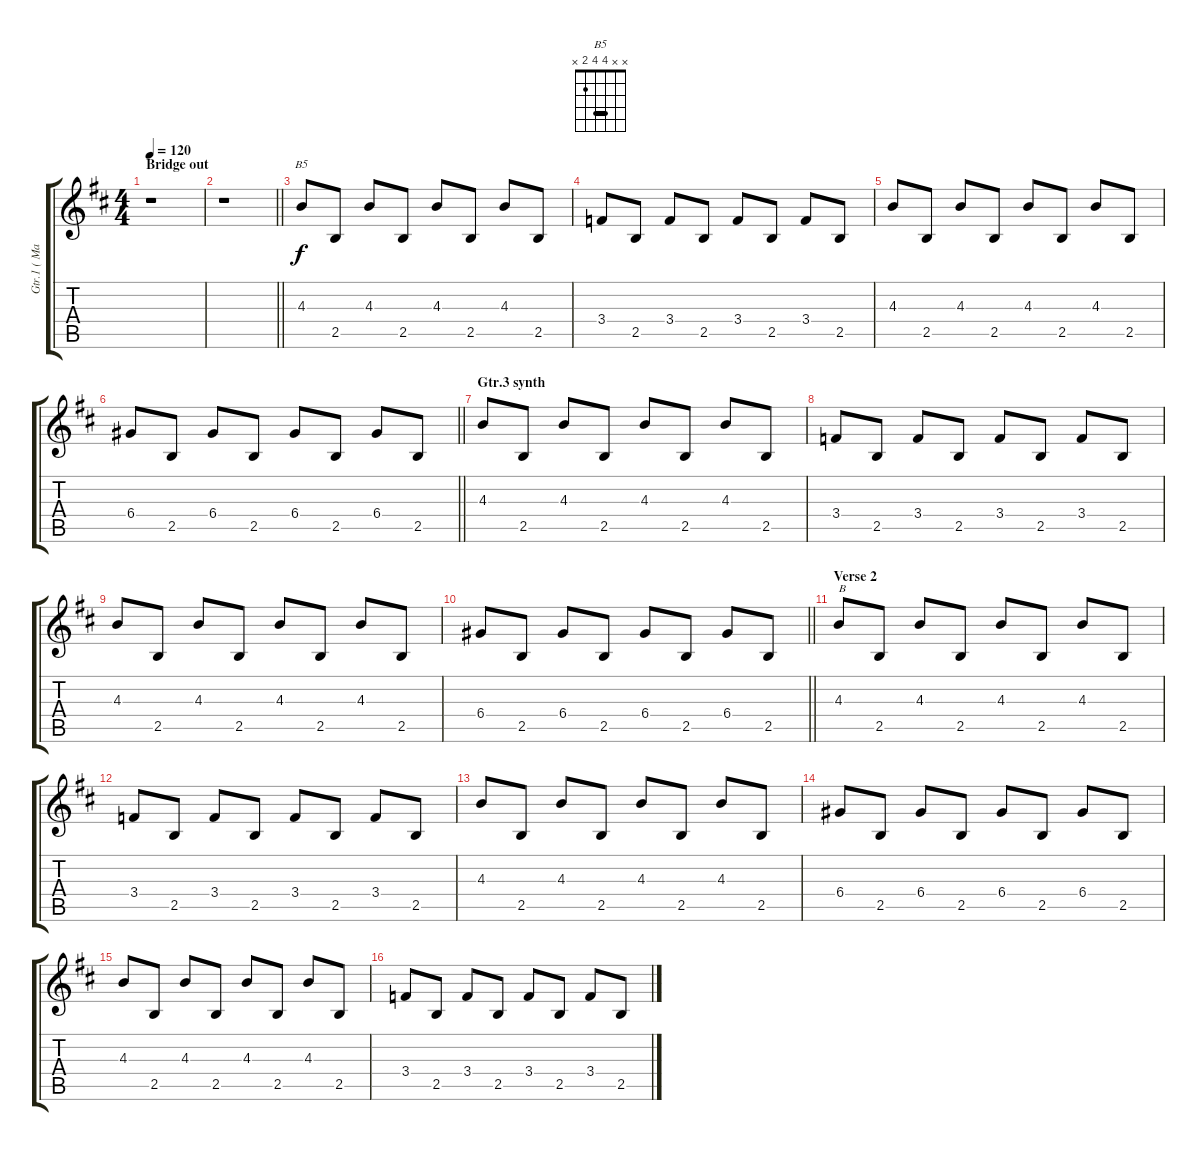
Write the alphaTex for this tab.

\track ("Gtr.1 ( Main Riff )" "Gtr.1 ( Ma") {instrument distortionguitar}
\staff {score tabs}
\tuning (E4 B3 G3 D3 A2 E2) {hide}
\chord ("B5" x x 4 4 2 x) {barre 4}
\ts (4 4)
\section ("" "Bridge out")
\tempo 120
\clef g2
\ks d
r.1{dy f} |
\barLineRight lightlight
r.1 |
\section ("" "")
4.3.8{ch "B5"} 2.5.8 4.3.8 2.5.8 4.3.8 2.5.8 4.3.8 2.5.8 |
3.4.8 2.5.8 3.4.8 2.5.8 3.4.8 2.5.8 3.4.8 2.5.8 |
4.3.8 2.5.8 4.3.8 2.5.8 4.3.8 2.5.8 4.3.8 2.5.8 |
\barLineRight lightlight
6.4.8 2.5.8 6.4.8 2.5.8 6.4.8 2.5.8 6.4.8 2.5.8 |
\section ("" "Gtr.3 synth")
4.3.8 2.5.8 4.3.8 2.5.8 4.3.8 2.5.8 4.3.8 2.5.8 |
3.4.8 2.5.8 3.4.8 2.5.8 3.4.8 2.5.8 3.4.8 2.5.8 |
4.3.8 2.5.8 4.3.8 2.5.8 4.3.8 2.5.8 4.3.8 2.5.8 |
\barLineRight lightlight
6.4.8 2.5.8 6.4.8 2.5.8 6.4.8 2.5.8 6.4.8 2.5.8 |
\section ("" "Verse 2")
4.3.8{txt "B"} 2.5.8 4.3.8 2.5.8 4.3.8 2.5.8 4.3.8 2.5.8 |
3.4.8 2.5.8 3.4.8 2.5.8 3.4.8 2.5.8 3.4.8 2.5.8 |
4.3.8 2.5.8 4.3.8 2.5.8 4.3.8 2.5.8 4.3.8 2.5.8 |
6.4.8 2.5.8 6.4.8 2.5.8 6.4.8 2.5.8 6.4.8 2.5.8 |
4.3.8 2.5.8 4.3.8 2.5.8 4.3.8 2.5.8 4.3.8 2.5.8 |
3.4.8 2.5.8 3.4.8 2.5.8 3.4.8 2.5.8 3.4.8 2.5.8
